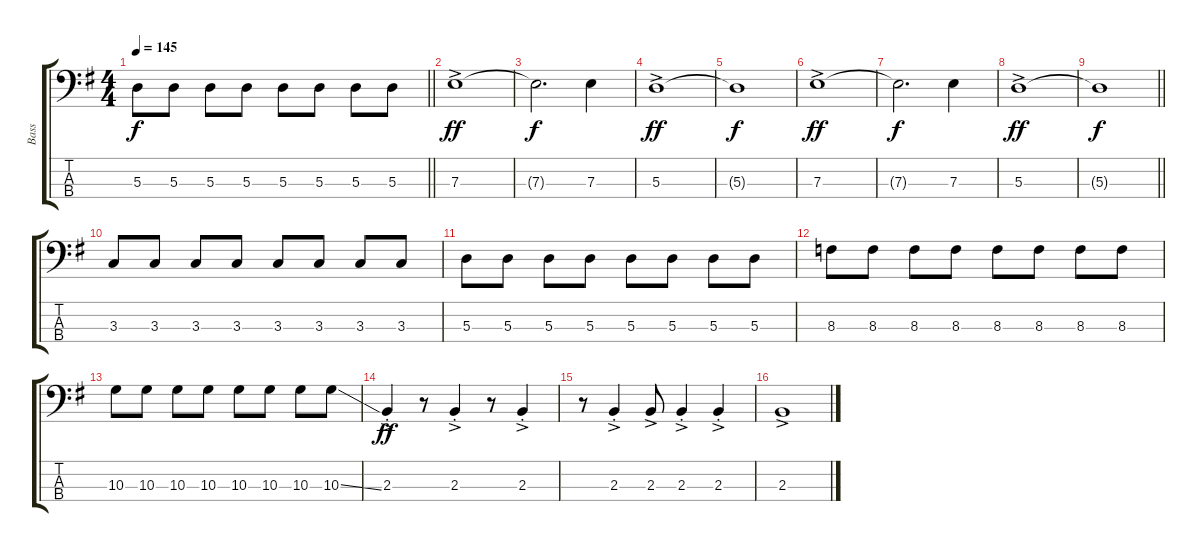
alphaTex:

\track ("Bass" "Bass") {instrument electricbassfinger}
\staff {score tabs}
\tuning (G2 D2 A1 E1) {hide}
\ts (4 4)
\tempo 145
\clef f4
\barLineRight lightlight
\ks eminor
5.3.8{dy f} 5.3.8 5.3.8 5.3.8 5.3.8 5.3.8 5.3.8 5.3.8 |
7.3{ac}.1{dy ff} |
7.3{t}.2{d dy f} 7.3.4 |
5.3{ac}.1{dy ff} |
5.3{t}.1{dy f} |
7.3{ac}.1{dy ff} |
7.3{t}.2{d dy f} 7.3.4 |
5.3{ac}.1{dy ff} |
\barLineRight lightlight
5.3{t}.1{dy f} |
3.3.8 3.3.8 3.3.8 3.3.8 3.3.8 3.3.8 3.3.8 3.3.8 |
5.3.8 5.3.8 5.3.8 5.3.8 5.3.8 5.3.8 5.3.8 5.3.8 |
8.3.8 8.3.8 8.3.8 8.3.8 8.3.8 8.3.8 8.3.8 8.3.8 |
10.3.8 10.3.8 10.3.8 10.3.8 10.3.8 10.3.8 10.3.8 10.3{ss}.8 |
2.3{ac st}.4{dy ff} r.8 2.3{ac st}.4 r.8 2.3{ac st}.4 |
r.8 2.3{ac st}.4 2.3{ac}.8 2.3{ac st}.4 2.3{ac st}.4 |
2.3{ac}.1
